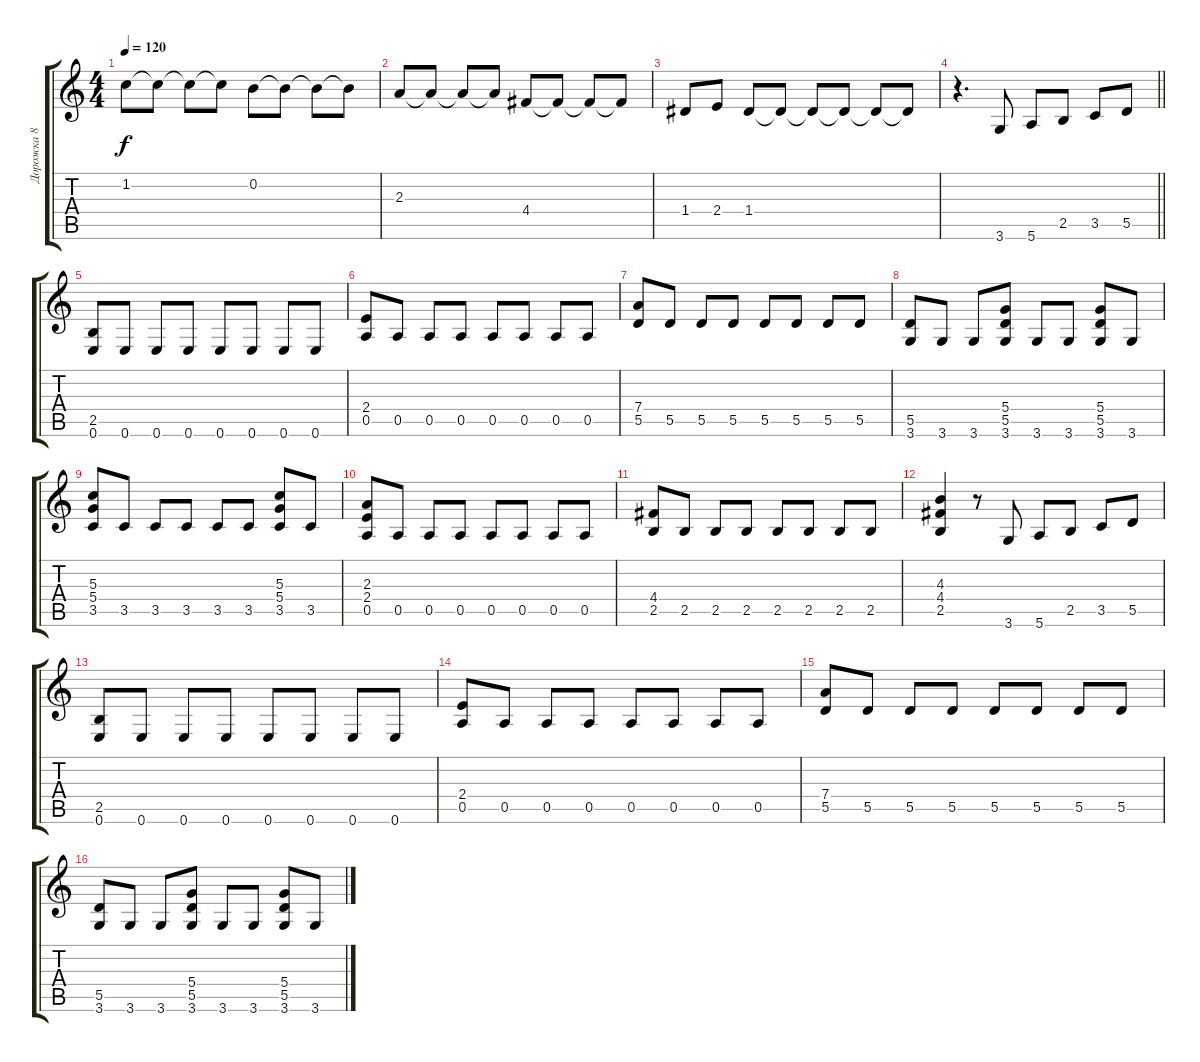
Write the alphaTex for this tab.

\track ("Дорожка 8" "Дорожка 8") {instrument distortionguitar}
\staff {score tabs}
\tuning (E4 B3 G3 D3 A2 E2) {hide}
\ts (4 4)
\tempo 120
\clef g2
\ks c
1.2.8{dy f} 1.2{t}.8 1.2{t}.8 1.2{t}.8 0.2.8 0.2{t}.8 0.2{t}.8 0.2{t}.8 |
2.3.8 2.3{t}.8 2.3{t}.8 2.3{t}.8 4.4.8 4.4{t}.8 4.4{t}.8 4.4{t}.8 |
1.4.8 2.4.8 1.4.8 1.4{t}.8 1.4{t}.8 1.4{t}.8 1.4{t}.8 1.4{t}.8 |
\barLineRight lightlight
r.4{d} 3.6.8 5.6.8 2.5.8 3.5.8 5.5.8 |
(2.5 0.6).8 0.6.8 0.6.8 0.6.8 0.6.8 0.6.8 0.6.8 0.6.8 |
(2.4 0.5).8 0.5.8 0.5.8 0.5.8 0.5.8 0.5.8 0.5.8 0.5.8 |
(7.4 5.5).8 5.5.8 5.5.8 5.5.8 5.5.8 5.5.8 5.5.8 5.5.8 |
(5.5 3.6).8 3.6.8 3.6.8 (5.4 5.5 3.6).8 3.6.8 3.6.8 (5.4 5.5 3.6).8 3.6.8 |
(5.3 5.4 3.5).8 3.5.8 3.5.8 3.5.8 3.5.8 3.5.8 (5.3 5.4 3.5).8 3.5.8 |
(2.3 2.4 0.5).8 0.5.8 0.5.8 0.5.8 0.5.8 0.5.8 0.5.8 0.5.8 |
(4.4 2.5).8 2.5.8 2.5.8 2.5.8 2.5.8 2.5.8 2.5.8 2.5.8 |
(4.3 4.4 2.5).4 r.8 3.6.8 5.6.8 2.5.8 3.5.8 5.5.8 |
(2.5 0.6).8 0.6.8 0.6.8 0.6.8 0.6.8 0.6.8 0.6.8 0.6.8 |
(2.4 0.5).8 0.5.8 0.5.8 0.5.8 0.5.8 0.5.8 0.5.8 0.5.8 |
(7.4 5.5).8 5.5.8 5.5.8 5.5.8 5.5.8 5.5.8 5.5.8 5.5.8 |
(5.5 3.6).8 3.6.8 3.6.8 (5.4 5.5 3.6).8 3.6.8 3.6.8 (5.4 5.5 3.6).8 3.6.8
